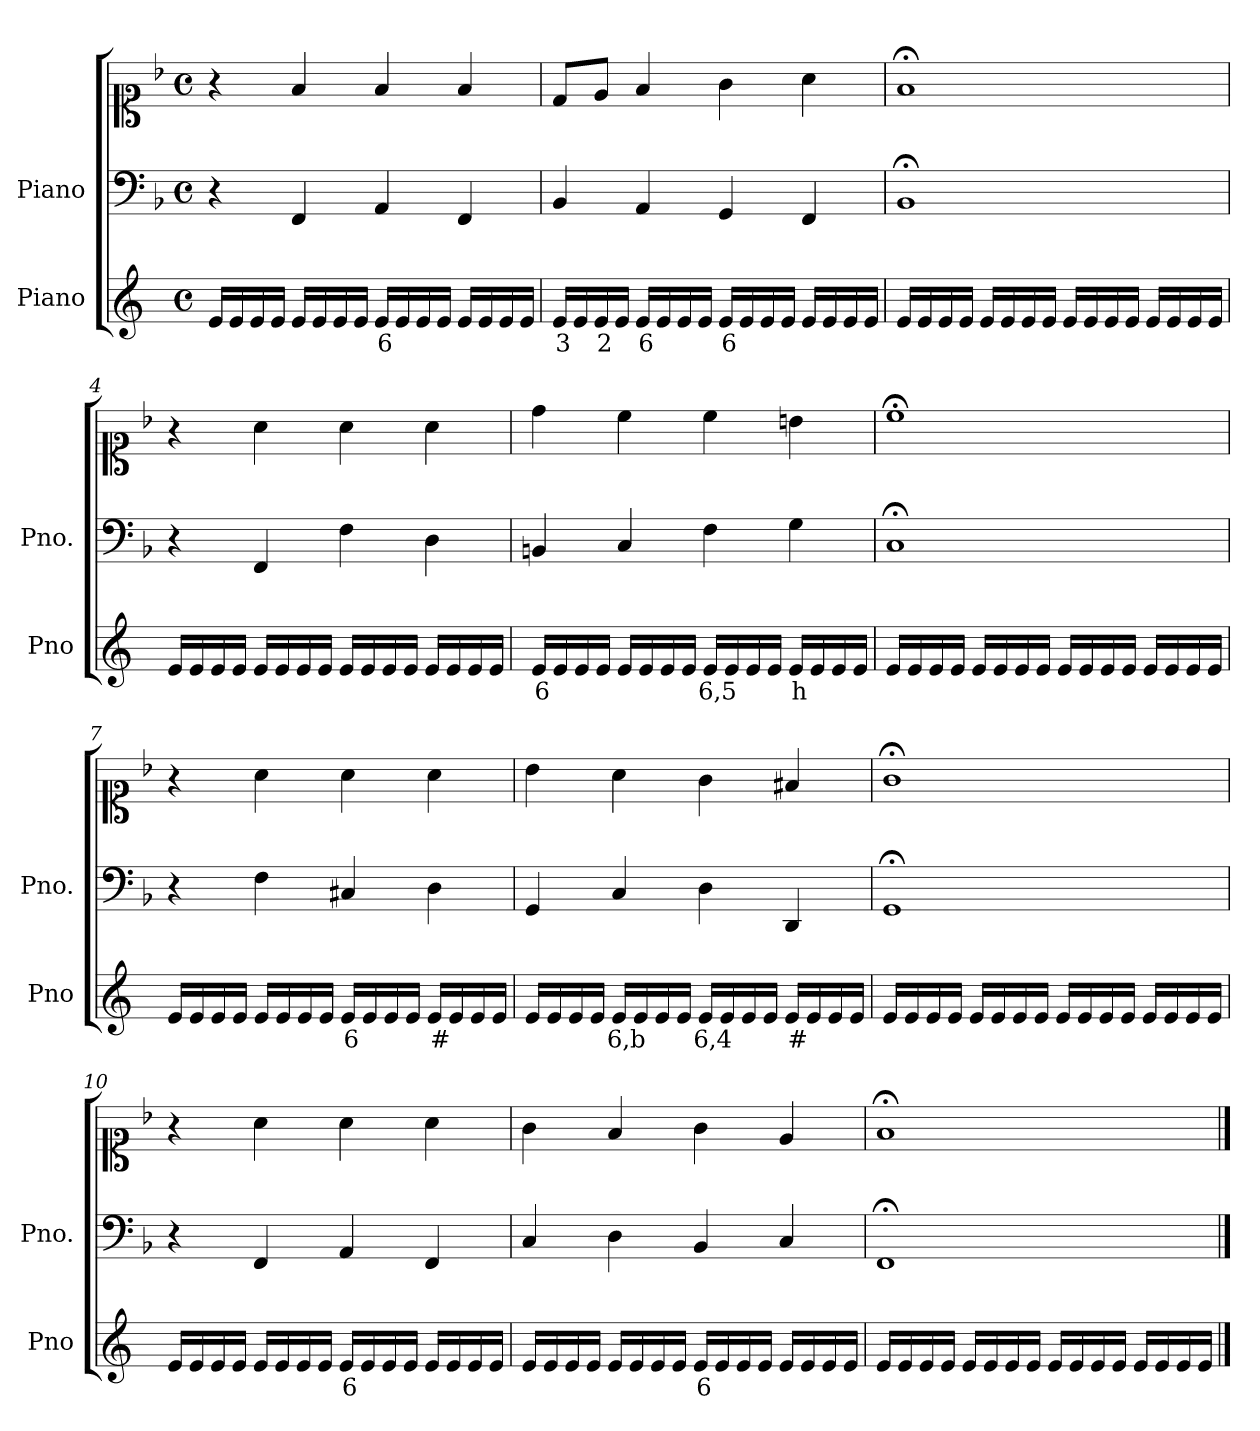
**kern	**text	**kern	**kern
*part2	*part2	*part1	*part1
*staff3	*staff3	*staff2	*staff1
*I"Piano	*	*I"Piano	*
*I'Pno	*	*I'Pno.	*
*clefG2	*	*clefF4	*clefC1
*k[]	*	*k[b-]	*k[b-]
*M4/4	*	*M4/4	*M4/4
*met(c)	*	*met(c)	*met(c)
=1	=1	=1	=1
16e/LL	.	4r	4r
16e/	.	.	.
16e/	.	.	.
16e/JJ	.	.	.
16e/LL	.	4FF/	4f/
16e/	.	.	.
16e/	.	.	.
16e/JJ	.	.	.
!	!LO:LY:b	!	!
16e/LL	6	4AA/	4f/
16e/	.	.	.
16e/	.	.	.
16e/JJ	.	.	.
16e/LL	.	4FF/	4f/
16e/	.	.	.
16e/	.	.	.
16e/JJ	.	.	.
=2	=2	=2	=2
!	!LO:LY:b	!	!
16e/LL	3	4BB-/	8d/L
16e/	.	.	.
!	!LO:LY:b	!	!
16e/	2	.	8e/J
16e/JJ	.	.	.
!	!LO:LY:b	!	!
16e/LL	6	4AA/	4f/
16e/	.	.	.
16e/	.	.	.
16e/JJ	.	.	.
!	!LO:LY:b	!	!
16e/LL	6	4GG/	4g\
16e/	.	.	.
16e/	.	.	.
16e/JJ	.	.	.
16e/LL	.	4FF/	4a\
16e/	.	.	.
16e/	.	.	.
16e/JJ	.	.	.
=3	=3	=3	=3
16e/LL	.	1BB-;<	1f;<
16e/	.	.	.
16e/	.	.	.
16e/JJ	.	.	.
16e/LL	.	.	.
16e/	.	.	.
16e/	.	.	.
16e/JJ	.	.	.
16e/LL	.	.	.
16e/	.	.	.
16e/	.	.	.
16e/JJ	.	.	.
16e/LL	.	.	.
16e/	.	.	.
16e/	.	.	.
16e/JJ	.	.	.
=4	=4	=4	=4
16e/LL	.	4r	4r
16e/	.	.	.
16e/	.	.	.
16e/JJ	.	.	.
16e/LL	.	4FF/	4a\
16e/	.	.	.
16e/	.	.	.
16e/JJ	.	.	.
16e/LL	.	4F\	4a\
16e/	.	.	.
16e/	.	.	.
16e/JJ	.	.	.
16e/LL	.	4D\	4a\
16e/	.	.	.
16e/	.	.	.
16e/JJ	.	.	.
=5	=5	=5	=5
!	!LO:LY:b	!	!
16e/LL	6	4BBn/	4dd\
16e/	.	.	.
16e/	.	.	.
16e/JJ	.	.	.
16e/LL	.	4C/	4cc\
16e/	.	.	.
16e/	.	.	.
16e/JJ	.	.	.
!	!LO:LY:b	!	!
16e/LL	6,5	4F\	4cc\
16e/	.	.	.
16e/	.	.	.
16e/JJ	.	.	.
!	!LO:LY:b	!	!
16e/LL	h	4G\	4bn\
16e/	.	.	.
16e/	.	.	.
16e/JJ	.	.	.
=6	=6	=6	=6
16e/LL	.	1C;<	1cc;<
16e/	.	.	.
16e/	.	.	.
16e/JJ	.	.	.
16e/LL	.	.	.
16e/	.	.	.
16e/	.	.	.
16e/JJ	.	.	.
16e/LL	.	.	.
16e/	.	.	.
16e/	.	.	.
16e/JJ	.	.	.
16e/LL	.	.	.
16e/	.	.	.
16e/	.	.	.
16e/JJ	.	.	.
=7	=7	=7	=7
16e/LL	.	4r	4r
16e/	.	.	.
16e/	.	.	.
16e/JJ	.	.	.
16e/LL	.	4F\	4a\
16e/	.	.	.
16e/	.	.	.
16e/JJ	.	.	.
!	!LO:LY:b	!	!
16e/LL	6	4C#X/	4a\
16e/	.	.	.
16e/	.	.	.
16e/JJ	.	.	.
!	!LO:LY:b	!	!
16e/LL	#	4D\	4a\
16e/	.	.	.
16e/	.	.	.
16e/JJ	.	.	.
=8	=8	=8	=8
16e/LL	.	4GG/	4b-\
16e/	.	.	.
16e/	.	.	.
16e/JJ	.	.	.
!	!LO:LY:b	!	!
16e/LL	6,b	4C/	4a\
16e/	.	.	.
16e/	.	.	.
16e/JJ	.	.	.
!	!LO:LY:b	!	!
16e/LL	6,4	4D\	4g\
16e/	.	.	.
16e/	.	.	.
16e/JJ	.	.	.
!	!LO:LY:b	!	!
16e/LL	#	4DD/	4f#X/
16e/	.	.	.
16e/	.	.	.
16e/JJ	.	.	.
=9	=9	=9	=9
16e/LL	.	1GG;<	1g;<
16e/	.	.	.
16e/	.	.	.
16e/JJ	.	.	.
16e/LL	.	.	.
16e/	.	.	.
16e/	.	.	.
16e/JJ	.	.	.
16e/LL	.	.	.
16e/	.	.	.
16e/	.	.	.
16e/JJ	.	.	.
16e/LL	.	.	.
16e/	.	.	.
16e/	.	.	.
16e/JJ	.	.	.
=10	=10	=10	=10
16e/LL	.	4r	4r
16e/	.	.	.
16e/	.	.	.
16e/JJ	.	.	.
16e/LL	.	4FF/	4a\
16e/	.	.	.
16e/	.	.	.
16e/JJ	.	.	.
!	!LO:LY:b	!	!
16e/LL	6	4AA/	4a\
16e/	.	.	.
16e/	.	.	.
16e/JJ	.	.	.
16e/LL	.	4FF/	4a\
16e/	.	.	.
16e/	.	.	.
16e/JJ	.	.	.
=11	=11	=11	=11
16e/LL	.	4C/	4g\
16e/	.	.	.
16e/	.	.	.
16e/JJ	.	.	.
16e/LL	.	4D\	4f/
16e/	.	.	.
16e/	.	.	.
16e/JJ	.	.	.
!	!LO:LY:b	!	!
16e/LL	6	4BB-/	4g\
16e/	.	.	.
16e/	.	.	.
16e/JJ	.	.	.
16e/LL	.	4C/	4e/
16e/	.	.	.
16e/	.	.	.
16e/JJ	.	.	.
=12	=12	=12	=12
16e/LL	.	1FF;<	1f;<
16e/	.	.	.
16e/	.	.	.
16e/JJ	.	.	.
16e/LL	.	.	.
16e/	.	.	.
16e/	.	.	.
16e/JJ	.	.	.
16e/LL	.	.	.
16e/	.	.	.
16e/	.	.	.
16e/JJ	.	.	.
16e/LL	.	.	.
16e/	.	.	.
16e/	.	.	.
16e/JJ	.	.	.
==	==	==	==
*-	*-	*-	*-
